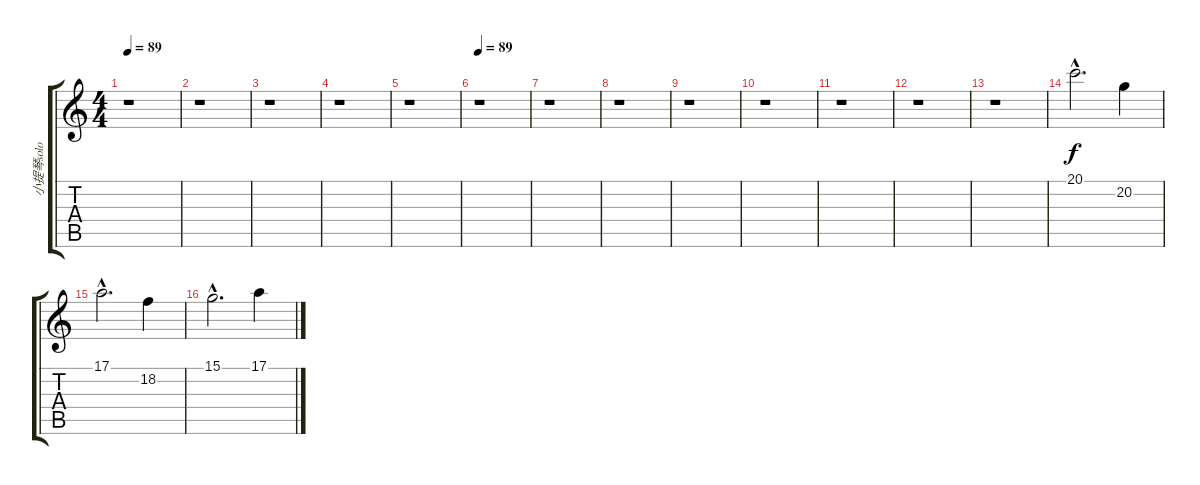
\track ("小提琴solo" "小提琴solo") {instrument violin}
\staff {score tabs}
\tuning (E4 B3 G3 D3 A2 E2) {hide}
\ts (4 4)
\tempo 89
\clef g2
\ks c
r.1{dy f} |
r.1 |
r.1 |
r.1 |
r.1 |
\tempo 89
r.1 |
r.1 |
r.1 |
r.1 |
r.1 |
r.1 |
r.1 |
r.1 |
20.1{hac}.2{d instrument violin} 20.2.4 |
17.1{hac}.2{d} 18.2.4 |
15.1{hac}.2{d} 17.1.4
